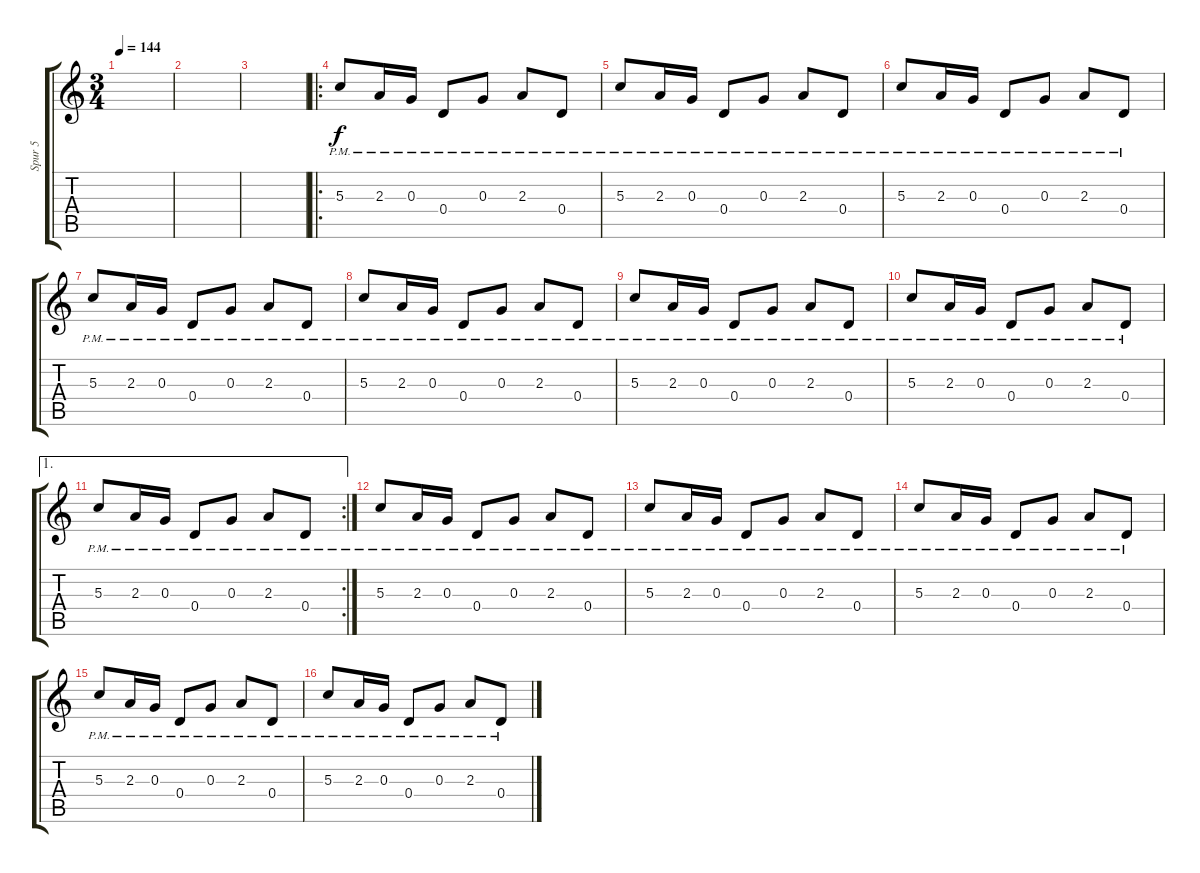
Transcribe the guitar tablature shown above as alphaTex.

\track ("Spur 5" "Spur 5") {instrument distortionguitar}
\staff {score tabs}
\tuning (E4 B3 G3 D3 A2 D2) {hide}
\ts (3 4)
\tempo 144
\clef g2
\ks c
|
|
|
\ro
5.3{pm}.8 2.3{pm}.16 0.3{pm}.16 0.4{pm}.8 0.3{pm}.8 2.3{pm}.8 0.4{pm}.8 |
5.3{pm}.8 2.3{pm}.16 0.3{pm}.16 0.4{pm}.8 0.3{pm}.8 2.3{pm}.8 0.4{pm}.8 |
5.3{pm}.8 2.3{pm}.16 0.3{pm}.16 0.4{pm}.8 0.3{pm}.8 2.3{pm}.8 0.4{pm}.8 |
5.3{pm}.8 2.3{pm}.16 0.3{pm}.16 0.4{pm}.8 0.3{pm}.8 2.3{pm}.8 0.4{pm}.8 |
5.3{pm}.8 2.3{pm}.16 0.3{pm}.16 0.4{pm}.8 0.3{pm}.8 2.3{pm}.8 0.4{pm}.8 |
5.3{pm}.8 2.3{pm}.16 0.3{pm}.16 0.4{pm}.8 0.3{pm}.8 2.3{pm}.8 0.4{pm}.8 |
5.3{pm}.8 2.3{pm}.16 0.3{pm}.16 0.4{pm}.8 0.3{pm}.8 2.3{pm}.8 0.4{pm}.8 |
\ae 1
\rc 2
5.3{pm}.8 2.3{pm}.16 0.3{pm}.16 0.4{pm}.8 0.3{pm}.8 2.3{pm}.8 0.4{pm}.8 |
5.3{pm}.8 2.3{pm}.16 0.3{pm}.16 0.4{pm}.8 0.3{pm}.8 2.3{pm}.8 0.4{pm}.8 |
5.3{pm}.8 2.3{pm}.16 0.3{pm}.16 0.4{pm}.8 0.3{pm}.8 2.3{pm}.8 0.4{pm}.8 |
5.3{pm}.8 2.3{pm}.16 0.3{pm}.16 0.4{pm}.8 0.3{pm}.8 2.3{pm}.8 0.4{pm}.8 |
5.3{pm}.8 2.3{pm}.16 0.3{pm}.16 0.4{pm}.8 0.3{pm}.8 2.3{pm}.8 0.4{pm}.8 |
5.3{pm}.8 2.3{pm}.16 0.3{pm}.16 0.4{pm}.8 0.3{pm}.8 2.3{pm}.8 0.4{pm}.8
